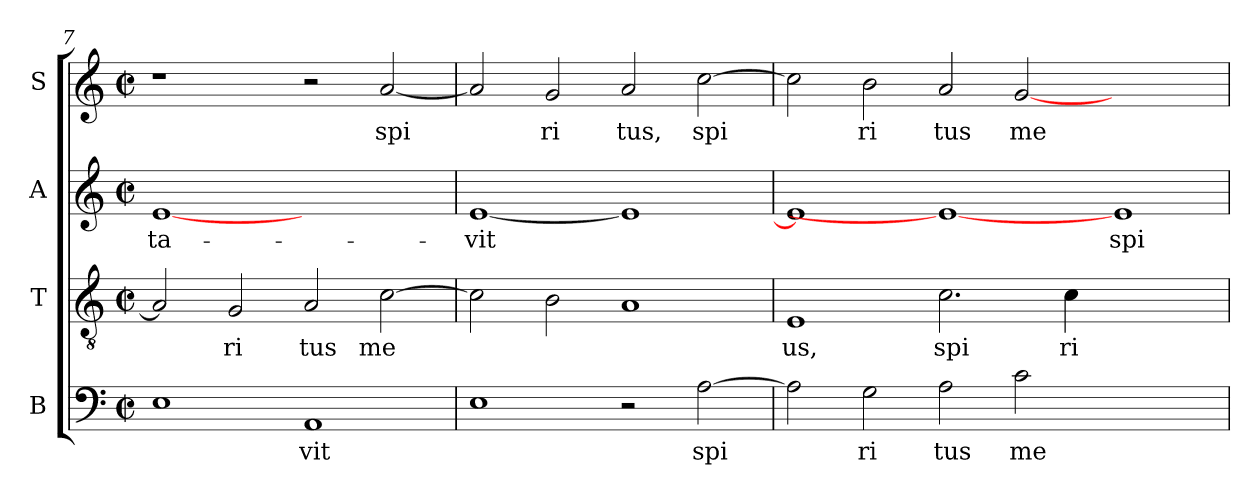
**kern	**text	**kern	**text	**kern	**text	**kern	**text
*part4	*part4	*part3	*part3	*part2	*part2	*part1	*part1
*staff4	*staff4	*staff3	*staff3	*staff2	*staff2	*staff1	*staff1
*I"B	*	*I"T	*	*I"A	*	*I"S	*
*I'B	*	*I'T	*	*I'A	*	*I'S	*
*clefF4	*	*clefGv2	*	*clefG2	*	*clefG2	*
*k[]	*	*k[]	*	*k[]	*	*k[]	*
*C:	*	*C:	*	*C:	*	*C:	*
*M2/2	*	*M2/2	*	*M2/2	*	*M2/2	*
*met(c|)	*	*met(c|)	*	*met(c|)	*	*met(c|)	*
=7	=7	=7	=7	=7	=7	=7	=7
!	!LO:LY:b:cj	!	!LO:LY:b:cj	!	!LO:LY:b:cj	!	!
1E	--	2A/]	.	[1e	ta-	1r	.
!	!	!	!LO:LY:b:cj	!	!	!	!
.	.	2G/	ri	.	.	.	.
!	!LO:LY:b:cj	!	!LO:LY:b:cj	!	!	!	!
1AA	-vit	2A/	tus	1ryy	.	2r	.
!	!	!	!LO:LY:b:cj	!	!	!	!LO:LY:b:cj
.	.	[>2c\	me	.	.	[<2a/	spi
=8	=8	=8	=8	=8	=8	=8	=8
!	!LO:LY:b:cj	!	!LO:LY:b:cj	!	!LO:LY:b:cj	!	!LO:LY:b:cj
1E	.	2c\]	.	[<1e	-vit	2a/]	.
!	!	!	!LO:LY:b:cj	!	!	!	!LO:LY:b:cj
.	.	2B\	.	.	.	2g/	ri
!	!	!	!LO:LY:b:cj	!	!	!	!LO:LY:b:cj
2r	.	1A	.	1e]	.	2a/	tus,
!	!LO:LY:b:cj	!	!	!	!	!	!LO:LY:b:cj
[>2A\	spi	.	.	.	.	[>2cc\	spi
=9	=9	=9	=9	=9	=9	=9	=9
!	!LO:LY:b:cj	!	!LO:LY:b:cj	!	!LO:LY:b:cj	!	!LO:LY:b:cj
2A\]	.	1E	us,	1e]	.	2cc\]	.
!	!LO:LY:b:cj	!	!	!	!	!	!LO:LY:b:cj
2G\	ri	.	.	.	.	2b\	ri
!	!LO:LY:b:cj	!	!LO:LY:b:cj	!	!	!	!LO:LY:b:cj
2A\	tus	2.c\	spi	1e_	.	2a/	tus
!	!LO:LY:b:cj	!	!	!	!	!	!LO:LY:b:cj
2c\	me	.	.	.	.	[<2g/	me
!	!	!	!LO:LY:b:cj	!	!	!	!
.	.	4c\	ri	.	.	.	.
!	!	!	!	!	!LO:LY:b:cj	!	!
1ryy	.	1ryy	.	1e	spi-	1ryy	.
=	=	=	=	=	=	=	=
*-	*-	*-	*-	*-	*-	*-	*-
